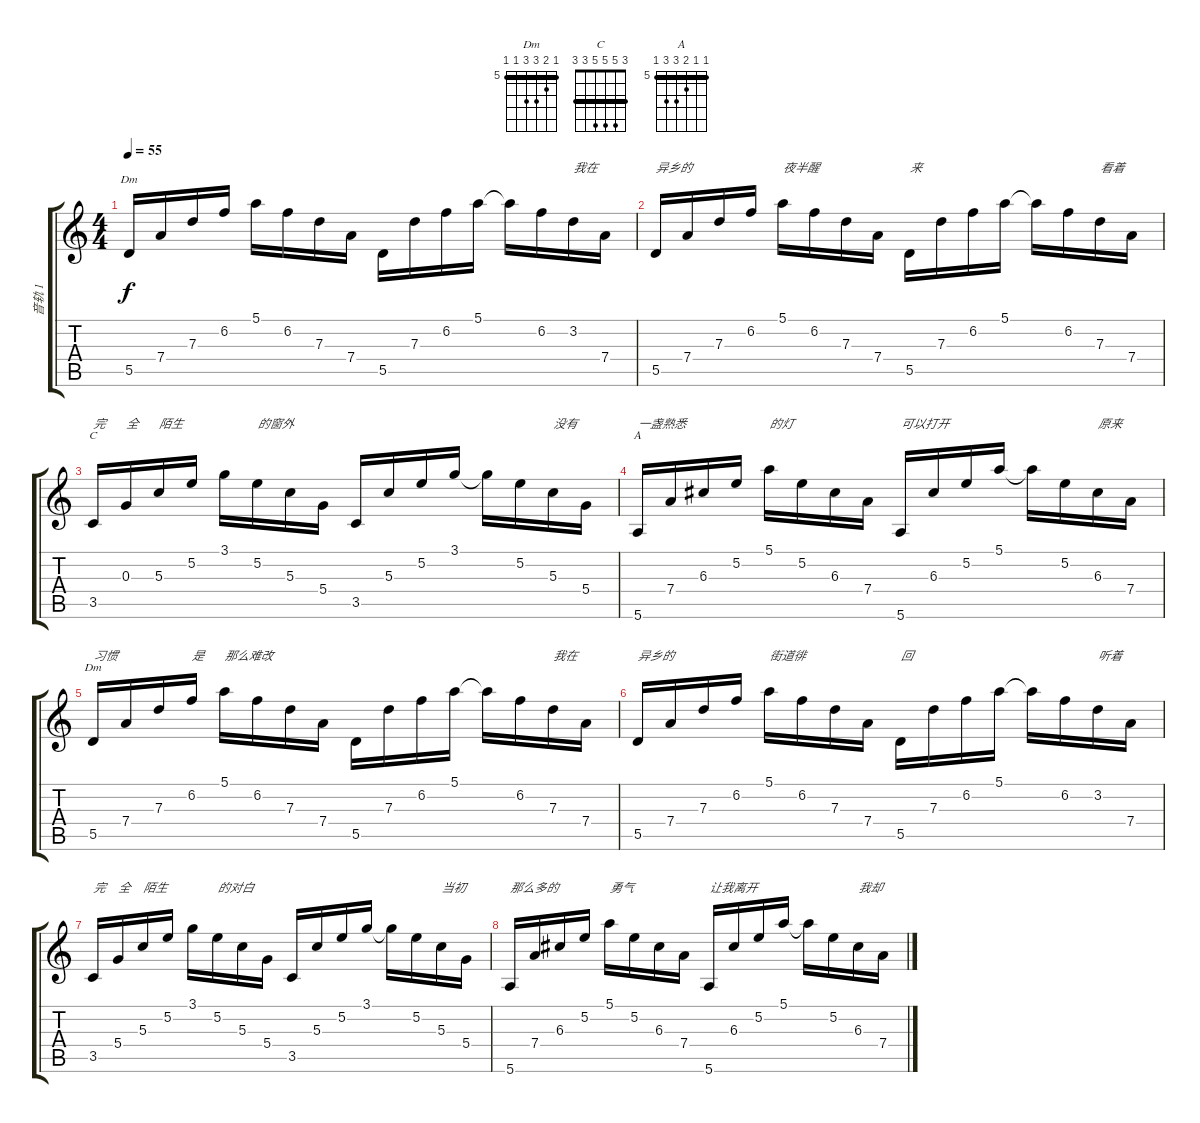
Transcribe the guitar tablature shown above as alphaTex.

\track ("音轨 1" "音轨 1") {instrument acousticguitarsteel}
\staff {score tabs}
\tuning (E4 B3 G3 D3 A2 E2) {hide}
\chord ("Dm" 5 6 7 7 5 x) {firstfret 5 barre 5}
\chord ("C" 3 5 5 5 3 3) {barre 3}
\chord ("A" 5 5 6 7 7 5) {firstfret 5 barre 5}
\chord ("Dm" 5 6 7 7 5 5) {firstfret 5 barre 5}
\ts (4 4)
\tempo 55
\clef g2
\ks c
5.5.16{ch "Dm" dy f} 7.4.16 7.3.16 6.2.16 5.1.16 6.2.16 7.3.16 7.4.16 5.5.16 7.3.16 6.2.16 5.1.16 5.1{t}.16 6.2.16 3.2.16{txt "我在"} 7.4.16 |
5.5.16{txt "异乡的"} 7.4.16 7.3.16 6.2.16 5.1.16{txt "夜半醒"} 6.2.16 7.3.16 7.4.16 5.5.16{txt "来"} 7.3.16 6.2.16 5.1.16 5.1{t}.16 6.2.16 7.3.16{txt "看着"} 7.4.16 |
3.5.16{ch "C" txt "完"} 0.3.16{txt "全"} 5.3.16{txt "陌生"} 5.2.16 3.1.16 5.2.16{txt "的窗外"} 5.3.16 5.4.16 3.5.16 5.3.16 5.2.16 3.1.16 3.1{t}.16 5.2.16 5.3.16{txt "没有"} 5.4.16 |
5.6.16{ch "A" txt "一盏熟悉"} 7.4.16 6.3.16 5.2.16 5.1.16{txt "的灯"} 5.2.16 6.3.16 7.4.16 5.6.16{txt "可以打开"} 6.3.16 5.2.16 5.1.16 5.1{t}.16 5.2.16 6.3.16{txt "原来"} 7.4.16 |
5.5.16{ch "Dm" txt "习惯"} 7.4.16 7.3.16 6.2.16{txt "是"} 5.1.16{txt "那么难改"} 6.2.16 7.3.16 7.4.16 5.5.16 7.3.16 6.2.16 5.1.16 5.1{t}.16 6.2.16 7.3.16{txt "我在"} 7.4.16 |
5.5.16{txt "异乡的"} 7.4.16 7.3.16 6.2.16 5.1.16{txt "街道徘"} 6.2.16 7.3.16 7.4.16 5.5.16{txt "回"} 7.3.16 6.2.16 5.1.16 5.1{t}.16 6.2.16 3.2.16{txt "听着"} 7.4.16 |
3.5.16{txt "完"} 5.4.16{txt "全"} 5.3.16{txt "陌生"} 5.2.16 3.1.16 5.2.16{txt "的对白"} 5.3.16 5.4.16 3.5.16 5.3.16 5.2.16 3.1.16 3.1{t}.16 5.2.16 5.3.16{txt "当初"} 5.4.16 |
5.6.16{txt "那么多的"} 7.4.16 6.3.16 5.2.16 5.1.16{txt "勇气"} 5.2.16 6.3.16 7.4.16 5.6.16{txt "让我离开"} 6.3.16 5.2.16 5.1.16 5.1{t}.16 5.2.16 6.3.16{txt "我却"} 7.4.16
